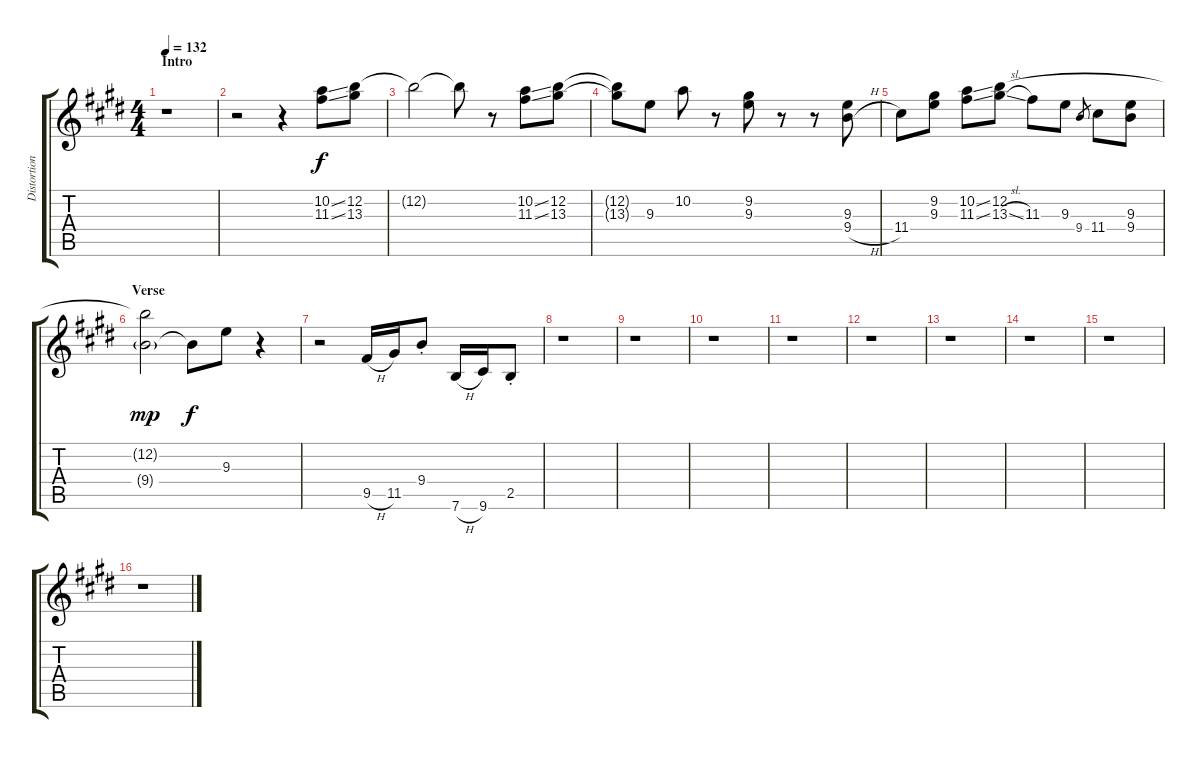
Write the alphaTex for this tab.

\track ("Distortion Lead [Guitar II]" "Distortion") {instrument distortionguitar}
\staff {score tabs}
\tuning (E4 B3 G3 D3 A2 E2) {hide}
\ts (4 4)
\section ("" "Intro")
\tempo 132
\clef g2
\ks e
r.1{dy f instrument distortionguitar} |
r.2 r.4 (10.2{ss} 11.3{ss}).8{volume 15} (12.2 13.3).8 |
12.2{t}.2 12.2{t}.8 r.8 (10.2{ss} 11.3{ss}).8 (12.2 13.3).8 |
(12.2{t} 13.3{t}).8 9.3.8 10.2.8 r.8 (9.2 9.3).8 r.8 r.8 (9.3 9.4{h}).8 |
11.4.8 (9.2 9.3).8 (10.2{ss} 11.3{ss}).8 (12.2 13.3{sl}).8 11.3.8 9.3.8 9.4.8{gr} 11.4.8 (9.3 9.4).8 |
\section ("" "Verse")
(12.2{t} 9.4{g}).2{dy mp} 9.4{t}.8{dy f} 9.3.8 r.4 |
r.2 9.5{h}.16 11.5.16 9.4{st}.8 7.6{h}.16 9.6.16 2.5{st}.8 |
r.1 |
r.1 |
r.1 |
r.1 |
r.1 |
r.1 |
r.1 |
r.1 |
r.1
